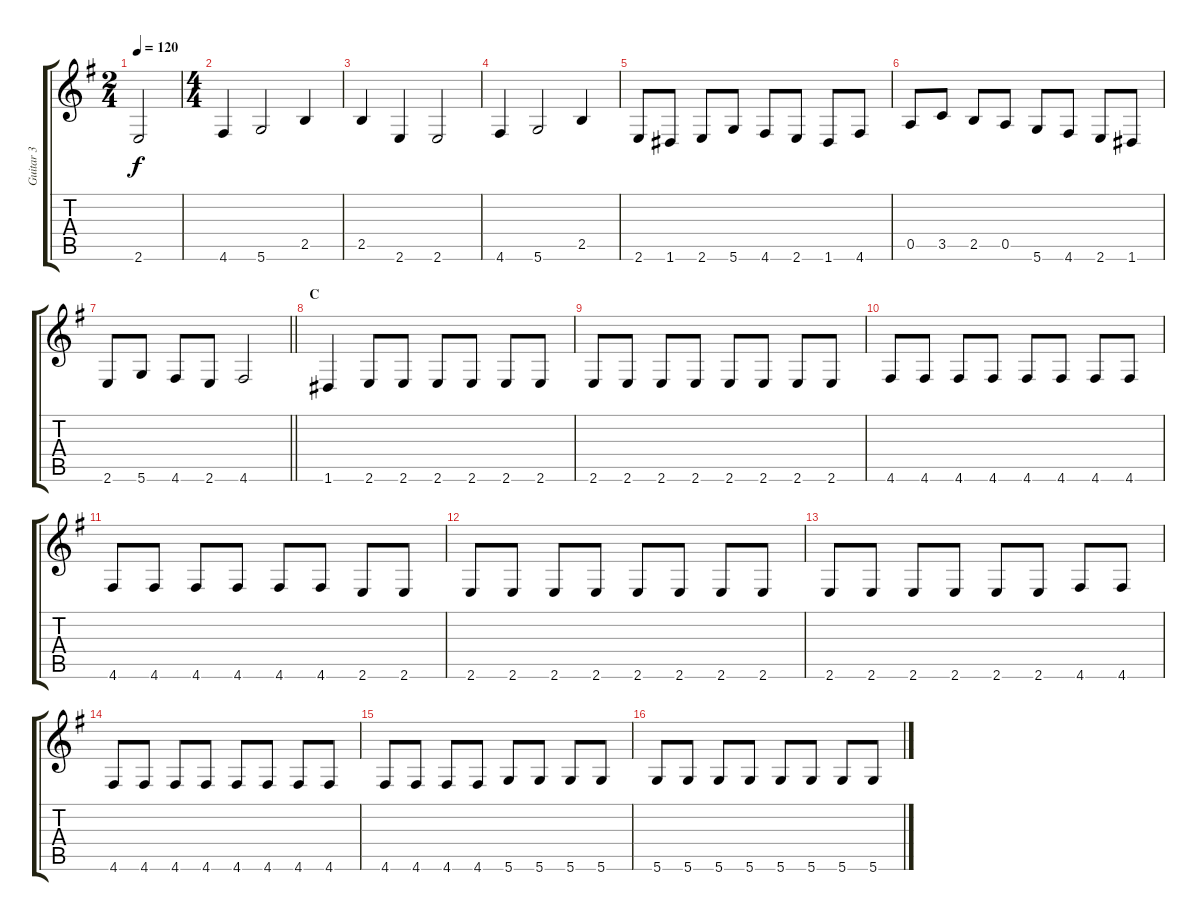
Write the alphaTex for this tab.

\track ("Guitar 3" "Guitar 3") {instrument acousticguitarnylon}
\staff {score tabs}
\tuning (E4 B3 G3 D3 A2 D2) {hide}
\ts (2 4)
\tempo 120
\clef g2
\ks eminor
2.6.2{dy f} |
\ts (4 4)
4.6.4 5.6.2 2.5.4 |
2.5.4 2.6.4 2.6.2 |
4.6.4 5.6.2 2.5.4 |
2.6.8 1.6.8 2.6.8 5.6.8 4.6.8 2.6.8 1.6.8 4.6.8 |
0.5.8 3.5.8 2.5.8 0.5.8 5.6.8 4.6.8 2.6.8 1.6.8 |
\barLineRight lightlight
2.6.8 5.6.8 4.6.8 2.6.8 4.6.2 |
\section ("" "C")
1.6.4 2.6.8 2.6.8 2.6.8 2.6.8 2.6.8 2.6.8 |
2.6.8 2.6.8 2.6.8 2.6.8 2.6.8 2.6.8 2.6.8 2.6.8 |
4.6.8 4.6.8 4.6.8 4.6.8 4.6.8 4.6.8 4.6.8 4.6.8 |
4.6.8 4.6.8 4.6.8 4.6.8 4.6.8 4.6.8 2.6.8 2.6.8 |
2.6.8 2.6.8 2.6.8 2.6.8 2.6.8 2.6.8 2.6.8 2.6.8 |
2.6.8 2.6.8 2.6.8 2.6.8 2.6.8 2.6.8 4.6.8 4.6.8 |
4.6.8 4.6.8 4.6.8 4.6.8 4.6.8 4.6.8 4.6.8 4.6.8 |
4.6.8 4.6.8 4.6.8 4.6.8 5.6.8 5.6.8 5.6.8 5.6.8 |
5.6.8 5.6.8 5.6.8 5.6.8 5.6.8 5.6.8 5.6.8 5.6.8
